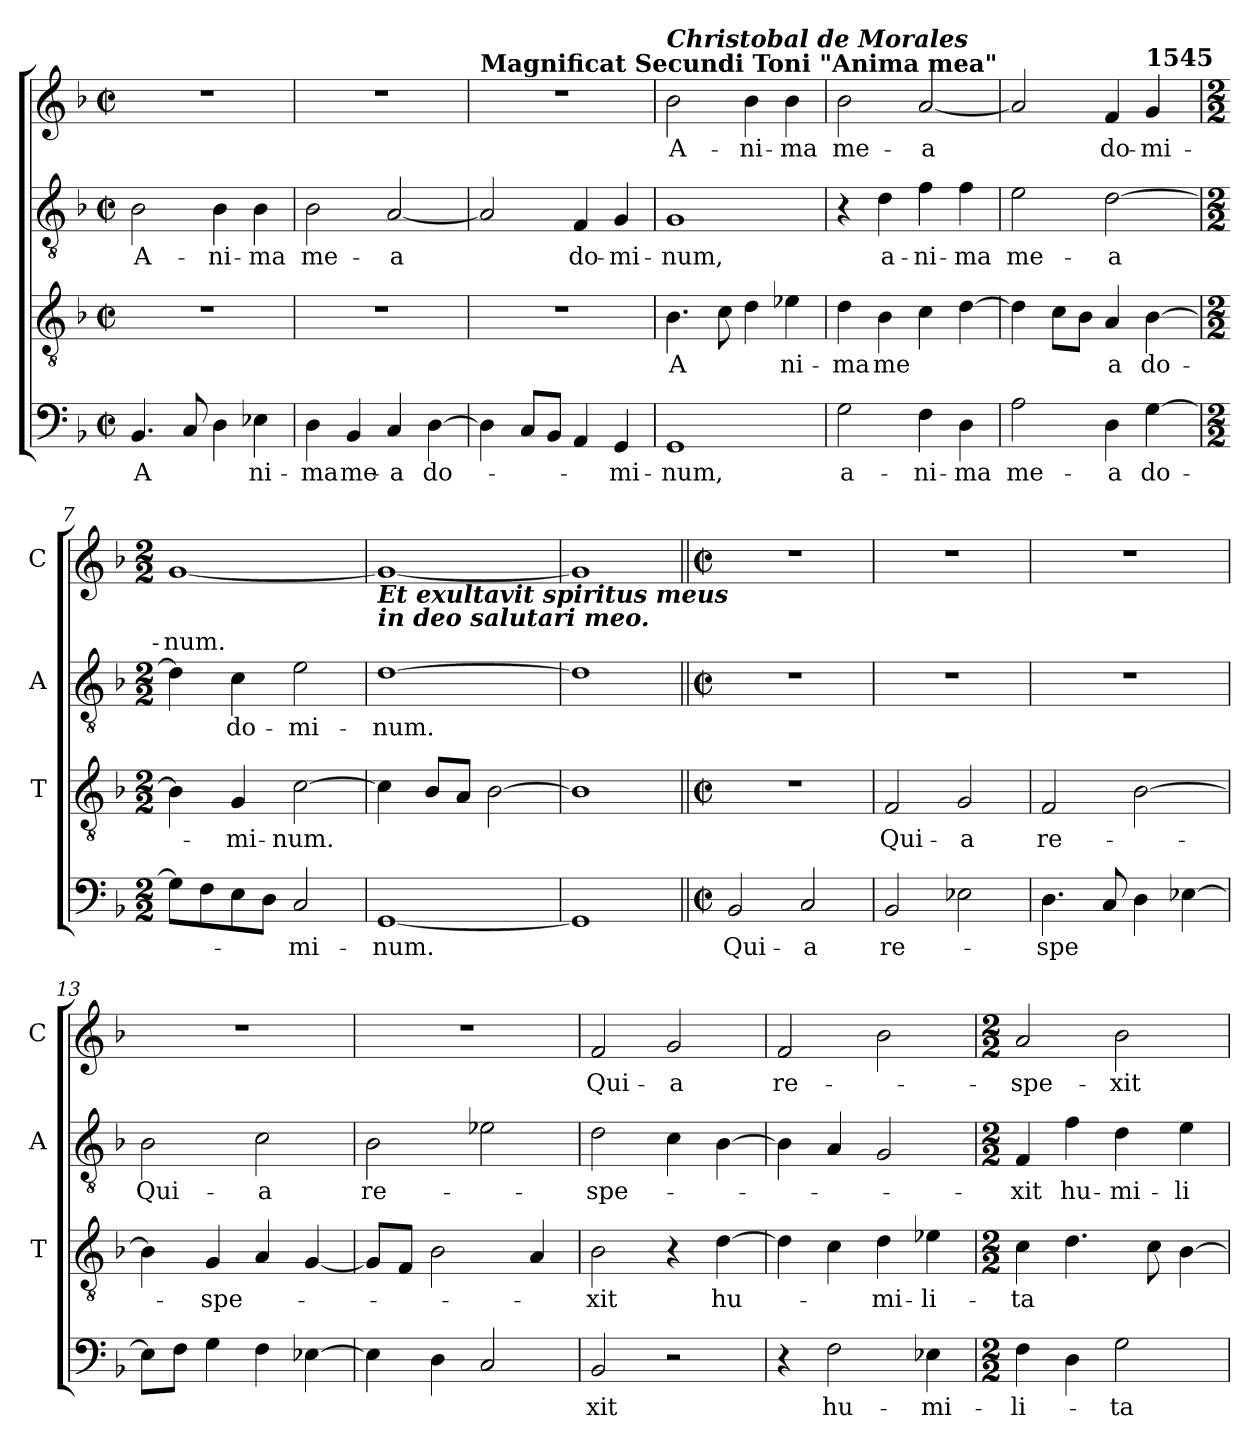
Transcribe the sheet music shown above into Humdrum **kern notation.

**kern	**text	**kern	**text	**kern	**text	**kern	**text
*part4	*part4	*part3	*part3	*part2	*part2	*part1	*part1
*staff4	*staff4	*staff3	*staff3	*staff2	*staff2	*staff1	*staff1
*	*	*I'T	*	*I'A	*	*I'C	*
*clefF4	*	*clefGv2	*	*clefGv2	*	*clefG2	*
*k[b-]	*	*k[b-]	*	*k[b-]	*	*k[b-]	*
*F:	*	*F:	*	*F:	*	*F:	*
*M2/2	*	*M2/2	*	*M2/2	*	*M2/2	*
*met(c|)	*	*met(c|)	*	*met(c|)	*	*met(c|)	*
=1	=1	=1	=1	=1	=1	=1	=1
!	!LO:LY:b	!	!	!	!LO:LY:b	!	!
4.BB-/	A	1r	.	2B-\	A-	1r	.
8C/	.	.	.	.	.	.	.
!	!	!	!	!	!LO:LY:b	!	!
4D\	.	.	.	4B-\	-ni-	.	.
!	!LO:LY:b	!	!	!	!LO:LY:b	!	!
4E-\	ni-	.	.	4B-\	-ma	.	.
=2	=2	=2	=2	=2	=2	=2	=2
!	!LO:LY:b	!	!	!	!LO:LY:b	!	!
4D\	-ma	1r	.	2B-\	me-	1r	.
!	!LO:LY:b	!	!	!	!	!	!
4BB-/	me-	.	.	.	.	.	.
!	!LO:LY:b	!	!	!	!LO:LY:b	!	!
4C/	-a	.	.	[2A/	-a	.	.
!	!LO:LY:b	!	!	!	!	!	!
[4D\	do-	.	.	.	.	.	.
=3	=3	=3	=3	=3	=3	=3	=3
!	!	!	!	!	!	!LO:TX:a:B:t=Magnificat Secundi Toni "Anima mea"	!
4D\]	.	1r	.	2A/]	.	1r	.
8C/L	.	.	.	.	.	.	.
8BB-/J	.	.	.	.	.	.	.
!	!	!	!	!	!LO:LY:b	!	!
4AA/	.	.	.	4F/	do-	.	.
!	!LO:LY:b	!	!	!	!LO:LY:b	!	!
4GG/	-mi-	.	.	4G/	-mi-	.	.
=4	=4	=4	=4	=4	=4	=4	=4
!	!	!	!	!	!	!LO:TX:a:Bi:t=Christobal de Morales	!
!	!LO:LY:b	!	!LO:LY:b	!	!LO:LY:b	!	!LO:LY:b
1GG	-num,	4.B-\	A	1G	-num,	2b-\	A-
.	.	8c\	.	.	.	.	.
!	!	!	!	!	!	!	!LO:LY:b
.	.	4d\	.	.	.	4b-\	-ni-
!	!	!	!LO:LY:b	!	!	!	!LO:LY:b
.	.	4e-\	ni-	.	.	4b-\	-ma
=5	=5	=5	=5	=5	=5	=5	=5
!	!LO:LY:b	!	!LO:LY:b	!	!	!	!LO:LY:b
2G\	a-	4d\	-ma	4r	.	2b-\	me-
!	!	!	!LO:LY:b	!	!LO:LY:b	!	!
.	.	4B-\	me	4d\	a-	.	.
!	!LO:LY:b	!	!	!	!LO:LY:b	!	!LO:LY:b
4F\	-ni-	4c\	.	4f\	-ni-	[2a/	-a
!	!LO:LY:b	!	!	!	!LO:LY:b	!	!
4D\	-ma	[4d\	.	4f\	-ma	.	.
=6	=6	=6	=6	=6	=6	=6	=6
!	!LO:LY:b	!	!	!	!LO:LY:b	!	!
2A\	me-	4d\]	.	2e\	me-	2a/]	.
.	.	8c\L	.	.	.	.	.
.	.	8B-\J	.	.	.	.	.
!	!LO:LY:b	!	!LO:LY:b	!	!LO:LY:b	!	!LO:LY:b
4D\	-a	4A/	a	[2d\	-a	4f/	do-
!	!	!	!	!	!	!LO:TX:a:B:t=1545	!
!	!LO:LY:b	!	!LO:LY:b	!	!	!	!LO:LY:b
[4G\	do-	[4B-\	do-	.	.	4g/	-mi-
!!LO:LB:g=z
=7	=7	=7	=7	=7	=7	=7	=7
*M2/2	*	*M2/2	*	*M2/2	*	*M2/2	*
!	!	!	!	!	!	!	!LO:LY:b
8G\L]	.	4B-\]	.	4d\]	.	[1g	-­num.
8F\	.	.	.	.	.	.	.
!	!	!	!LO:LY:b	!	!LO:LY:b	!	!
8E\	.	4G/	-mi-	4c\	do-	.	.
8D\J	.	.	.	.	.	.	.
!	!LO:LY:b	!	!LO:LY:b	!	!LO:LY:b	!	!
2C/	-mi-	[2c\	-num.	2e\	-mi-	.	.
=8	=8	=8	=8	=8	=8	=8	=8
!	!	!	!	!	!	!LO:TX:b:Bi:t=Et exultavit spiritus meus\nin deo salutari meo.	!
!	!LO:LY:b	!	!	!	!LO:LY:b	!	!
[1GG	-num.	4c\]	.	[1d	-num.	1g_	.
.	.	8B-/L	.	.	.	.	.
.	.	8A/J	.	.	.	.	.
.	.	[2B-\	.	.	.	.	.
=9	=9	=9	=9	=9	=9	=9	=9
1GG]	.	1B-]	.	1d]	.	1g]	.
!!LO:LB:g=z
=10||	=10||	=10||	=10||	=10||	=10||	=10||	=10||
*M2/2	*	*M2/2	*	*M2/2	*	*M2/2	*
*met(c|)	*	*met(c|)	*	*met(c|)	*	*met(c|)	*
!	!LO:LY:b	!	!	!	!	!	!
2BB-/	Qui-	1r	.	1r	.	1r	.
!	!LO:LY:b	!	!	!	!	!	!
2C/	-a	.	.	.	.	.	.
=11	=11	=11	=11	=11	=11	=11	=11
!	!LO:LY:b	!	!LO:LY:b	!	!	!	!
2BB-/	re-	2F/	Qui-	1r	.	1r	.
!	!	!	!LO:LY:b	!	!	!	!
2E-\	.	2G/	-a	.	.	.	.
=12	=12	=12	=12	=12	=12	=12	=12
!	!LO:LY:b	!	!LO:LY:b	!	!	!	!
4.D\	-spe	2F/	re-	1r	.	1r	.
8C/	.	.	.	.	.	.	.
4D\	.	[2B-\	.	.	.	.	.
[4E-X\	.	.	.	.	.	.	.
=13	=13	=13	=13	=13	=13	=13	=13
!	!	!	!	!	!LO:LY:b	!	!
8E-\L]	.	4B-\]	.	2B-\	Qui-	1r	.
8F\J	.	.	.	.	.	.	.
!	!	!	!LO:LY:b	!	!	!	!
4G\	.	4G/	-spe-	.	.	.	.
!	!	!	!	!	!LO:LY:b	!	!
4F\	.	4A/	.	2c\	-a	.	.
[4E-\	.	[4G/	.	.	.	.	.
=14	=14	=14	=14	=14	=14	=14	=14
!	!	!	!	!	!LO:LY:b	!	!
4E-\]	.	8G/L]	.	2B-\	re-	1r	.
.	.	8F/J	.	.	.	.	.
4D\	.	2B-\	.	.	.	.	.
2C/	.	.	.	2e-\	.	.	.
.	.	4A/	.	.	.	.	.
=15	=15	=15	=15	=15	=15	=15	=15
!	!LO:LY:b	!	!LO:LY:b	!	!LO:LY:b	!	!LO:LY:b
2BB-/	xit	2B-\	-xit	2d\	-spe-	2f/	Qui-
!	!	!	!	!	!	!	!LO:LY:b
2r	.	4r	.	4c\	.	2g/	-a
!	!	!	!LO:LY:b	!	!	!	!
.	.	[4d\	hu-	[4B-\	.	.	.
=16	=16	=16	=16	=16	=16	=16	=16
!	!	!	!	!	!	!	!LO:LY:b
4r	.	4d\]	.	4B-\]	.	2f/	re-
!	!LO:LY:b	!	!	!	!	!	!
2F\	hu-	4c\	.	4A/	.	.	.
!	!	!	!LO:LY:b	!	!	!	!
.	.	4d\	-mi-	2G/	.	2b-\	.
!	!LO:LY:b	!	!LO:LY:b	!	!	!	!
4E-X\	-mi-	4e-\	-li-	.	.	.	.
!!LO:LB:g=z
=17	=17	=17	=17	=17	=17	=17	=17
*M2/2	*	*M2/2	*	*M2/2	*	*M2/2	*
!	!LO:LY:b	!	!LO:LY:b	!	!LO:LY:b	!	!LO:LY:b
4F\	-­li-	4c\	-­ta	4F/	-­xit	2a/	-­spe-
!	!	!	!	!	!LO:LY:b	!	!
4D\	.	4.d\	.	4f\	hu-	.	.
!	!LO:LY:b	!	!	!	!LO:LY:b	!	!LO:LY:b
2G\	-ta-	.	.	4d\	-mi-	2b-\	-xit
.	.	8c\	.	.	.	.	.
!	!	!	!	!	!LO:LY:b	!	!
.	.	[4B-\	.	4e\	-li-	.	.
=	=	=	=	=	=	=	=
*-	*-	*-	*-	*-	*-	*-	*-
